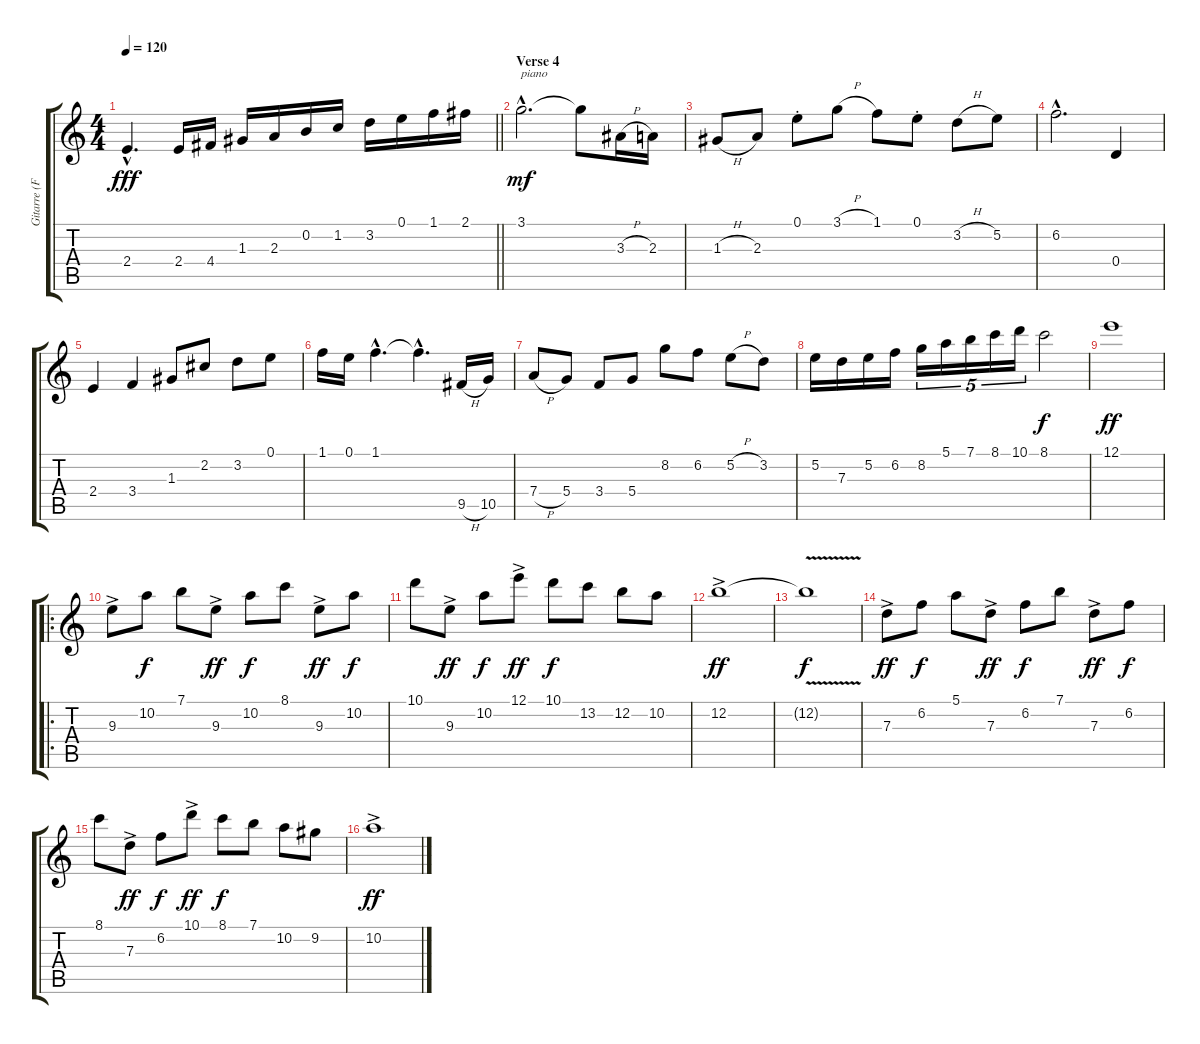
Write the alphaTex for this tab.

\track ("Gitarre (Flote)" "Gitarre (F") {instrument acousticguitarnylon}
\staff {score tabs}
\tuning (E4 B3 G3 D3 A2 E2) {hide}
\ts (4 4)
\tempo 120
\clef g2
\barLineRight lightlight
\ks c
2.4{hac t}.4{d dy fff} 2.4.16 4.4.16 1.3.16 2.3.16 0.2.16 1.2.16 3.2.16 0.1.16 1.1.16 2.1.16 |
\section ("" "Verse 4")
3.1{hac}.2{d txt "piano" dy mf} 3.1{t}.8 3.3{h}.16 2.3.16 |
1.3{h}.8 2.3.8 0.1{st}.8 3.1{h}.8 1.1.8 0.1{st}.8 3.2{h}.8 5.2.8 |
6.2{hac}.2{d} 0.4.4 |
2.4.4 3.4.4 1.3.8 2.2.8 3.2.8 0.1.8 |
1.1.16 0.1.16 1.1{hac}.4{d} 1.1{hac t}.4{d} 9.5{h}.16 10.5.16 |
7.4{h}.8 5.4.8 3.4.8 5.4.8 8.2.8 6.2.8 5.2{h}.8 3.2.8 |
5.2.16 7.3.16 5.2.16 6.2.16 8.2.16{tu (5 4)} 5.1.16{tu (5 4)} 7.1.16{tu (5 4)} 8.1.16{tu (5 4)} 10.1.16{tu (5 4)} 8.1.2{dy f} |
12.1.1{dy ff} |
\ro
9.3{ac}.8 10.2.8{dy f} 7.1.8 9.3{ac}.8{dy ff} 10.2.8{dy f} 8.1.8 9.3{ac}.8{dy ff} 10.2.8{dy f} |
10.1.8 9.3{ac}.8{dy ff} 10.2.8{dy f} 12.1{ac}.8{dy ff} 10.1.8{dy f} 13.2.8 12.2.8 10.2.8 |
12.2{ac}.1{dy ff} |
12.2{v t}.1{dy f} |
7.3{ac}.8{dy ff} 6.2.8{dy f} 5.1.8 7.3{ac}.8{dy ff} 6.2.8{dy f} 7.1.8 7.3{ac}.8{dy ff} 6.2.8{dy f} |
8.1.8 7.3{ac}.8{dy ff} 6.2.8{dy f} 10.1{ac}.8{dy ff} 8.1.8{dy f} 7.1.8 10.2.8 9.2.8 |
10.2{ac}.1{dy ff}
